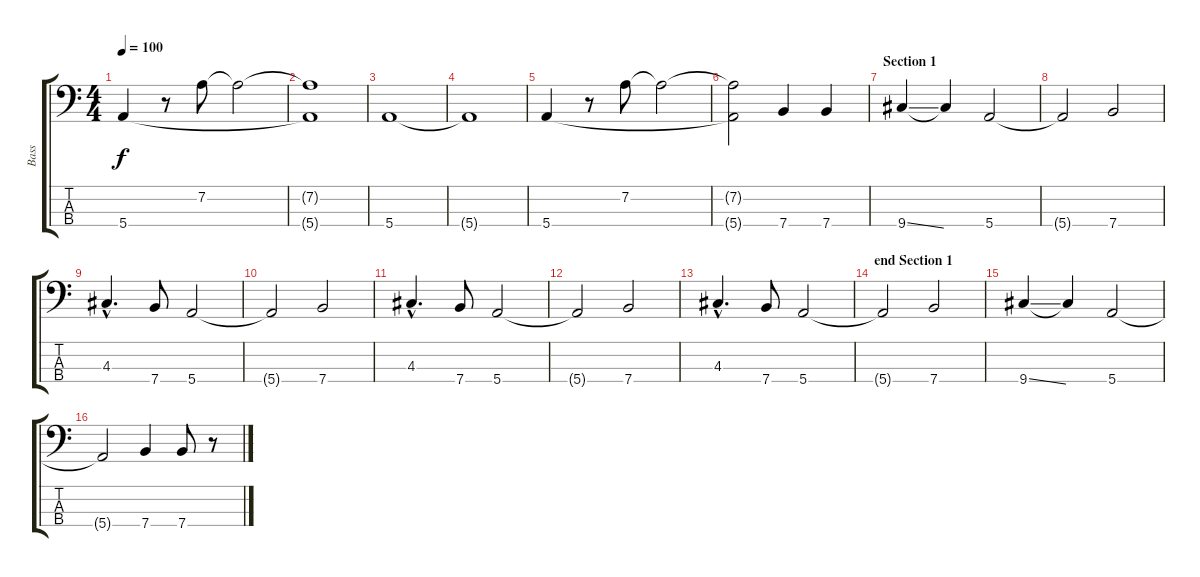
\track ("Bass" "Bass") {instrument acousticbass}
\staff {score tabs}
\tuning (G2 D2 A1 E1) {hide}
\ts (4 4)
\tempo 100
\clef f4
\ks c
5.4.4{dy f instrument acousticbass} r.8 7.2.8 7.2{t}.2 |
(7.2{t} 5.4{t}).1 |
5.4.1 |
5.4{t}.1 |
5.4.4 r.8 7.2.8 7.2{t}.2 |
(7.2{t} 5.4{t}).2 7.4.4 7.4.4 |
\section ("" "Section 1")
9.4{ss}.4 9.4{t}.4 5.4.2 |
5.4{t}.2 7.4.2 |
4.3{hac}.4{d} 7.4.8 5.4.2 |
5.4{t}.2 7.4.2 |
4.3{hac}.4{d} 7.4.8 5.4.2 |
5.4{t}.2 7.4.2 |
4.3{hac}.4{d} 7.4.8 5.4.2 |
\section ("" "end Section 1")
5.4{t}.2 7.4.2 |
9.4{ss}.4 9.4{t}.4 5.4.2 |
5.4{t}.2 7.4.4 7.4.8 r.8
